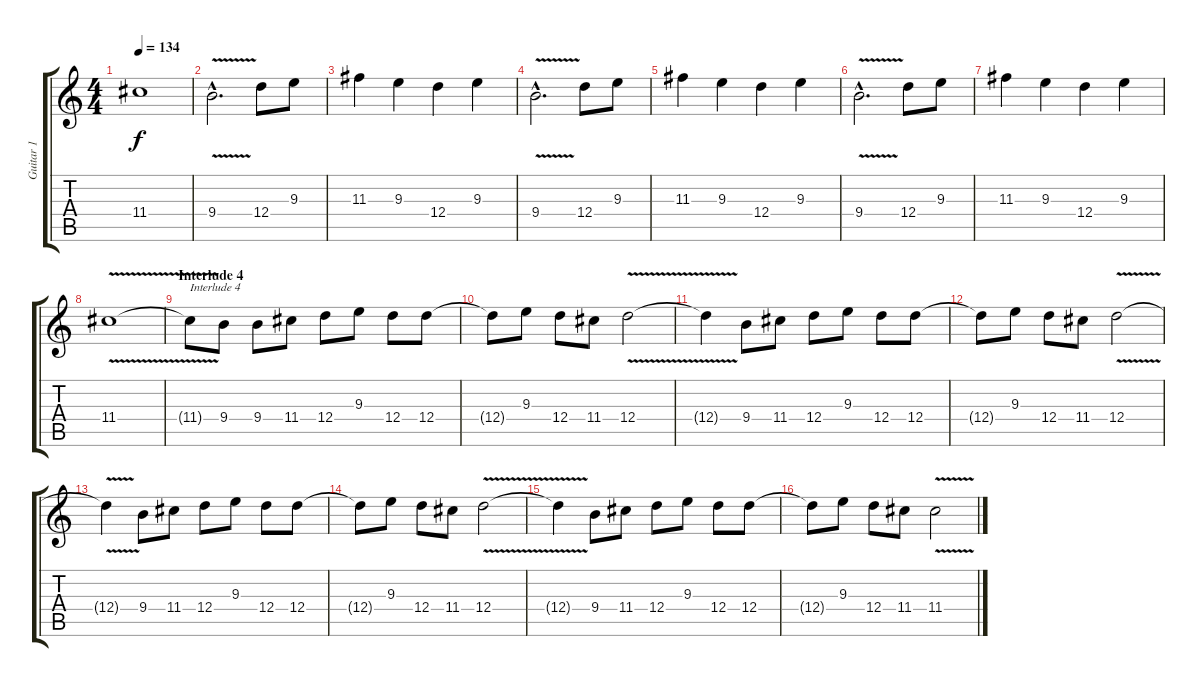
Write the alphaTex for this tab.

\track ("Guitar 1" "Guitar 1") {instrument distortionguitar}
\staff {score tabs}
\tuning (E4 B3 G3 D3 A2 E2) {hide}
\ts (4 4)
\tempo 134
\clef g2
\ks c
11.4{t}.1{dy f} |
9.4{v hac}.2{d} 12.4.8 9.3.8 |
11.3.4 9.3.4 12.4.4 9.3.4 |
9.4{v hac}.2{d} 12.4.8 9.3.8 |
11.3.4 9.3.4 12.4.4 9.3.4 |
9.4{v hac}.2{d} 12.4.8 9.3.8 |
11.3.4 9.3.4 12.4.4 9.3.4 |
11.4{v}.1 |
\section ("" "Interlude 4")
11.4{t}.8{txt "Interlude 4"} 9.4.8 9.4.8 11.4.8 12.4.8 9.3.8 12.4.8 12.4.8 |
12.4{t}.8 9.3.8 12.4.8 11.4.8 12.4{v}.2 |
12.4{t}.4 9.4.8 11.4.8 12.4.8 9.3.8 12.4.8 12.4.8 |
12.4{t}.8 9.3.8 12.4.8 11.4.8 12.4{v}.2 |
12.4{t}.4 9.4.8 11.4.8 12.4.8 9.3.8 12.4.8 12.4.8 |
12.4{t}.8 9.3.8 12.4.8 11.4.8 12.4{v}.2 |
12.4{t}.4 9.4.8 11.4.8 12.4.8 9.3.8 12.4.8 12.4.8 |
12.4{t}.8 9.3.8 12.4.8 11.4.8 11.4{v}.2
